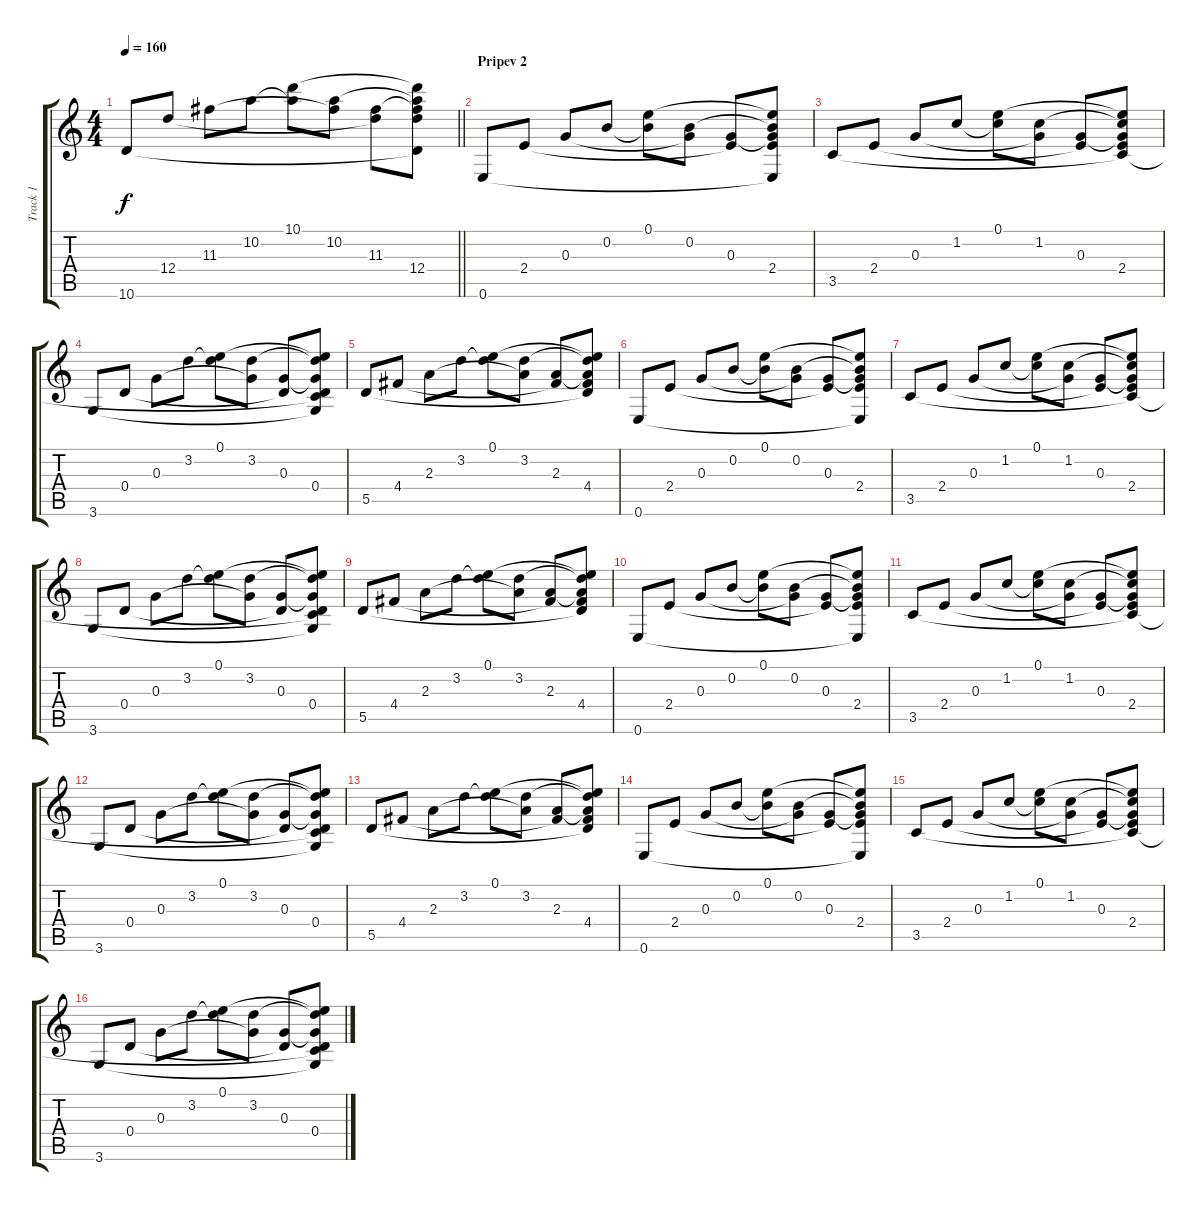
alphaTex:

\track ("Track 1" "Track 1") {instrument acousticguitarsteel}
\staff {score tabs}
\tuning (E4 B3 G3 D3 A2 E2) {hide}
\ts (4 4)
\tempo 160
\clef g2
\barLineRight lightlight
\ks c
10.6.8{dy f} 12.4.8 11.3.8 10.2.8 (10.1 10.2{t}).8 (10.2 11.3{t}).8 (11.3 12.4{t}).8 (10.1{t} 10.2{t} 11.3{t} 12.4 10.6{t}).8 |
\section ("" "Pripev 2")
0.6.8 2.4.8 0.3.8 0.2.8 (0.1 0.2{t}).8 (0.2 0.3{t}).8 (0.3 2.4{t}).8 (0.1{t} 0.2{t} 0.3{t} 2.4 0.6{t}).8 |
3.5.8 2.4.8 0.3.8 1.2.8 (0.1 1.2{t}).8 (1.2 0.3{t}).8 (0.3 2.4{t}).8 (0.1{t} 1.2{t} 0.3{t} 2.4 3.5{t}).8 |
3.6.8 0.4.8 0.3.8 3.2.8 (0.1 3.2{t}).8 (3.2 0.3{t}).8 (0.3 0.4{t}).8 (0.1{t} 3.2{t} 0.3{t} 0.4 3.5{t} 3.6{t}).8 |
5.5.8 4.4.8 2.3.8 3.2.8 (0.1 3.2{t}).8 (3.2 2.3{t}).8 (2.3 4.4{t}).8 (0.1{t} 3.2{t} 2.3{t} 4.4 5.5{t}).8 |
0.6.8 2.4.8 0.3.8 0.2.8 (0.1 0.2{t}).8 (0.2 0.3{t}).8 (0.3 2.4{t}).8 (0.1{t} 0.2{t} 0.3{t} 2.4 0.6{t}).8 |
3.5.8 2.4.8 0.3.8 1.2.8 (0.1 1.2{t}).8 (1.2 0.3{t}).8 (0.3 2.4{t}).8 (0.1{t} 1.2{t} 0.3{t} 2.4 3.5{t}).8 |
3.6.8 0.4.8 0.3.8 3.2.8 (0.1 3.2{t}).8 (3.2 0.3{t}).8 (0.3 0.4{t}).8 (0.1{t} 3.2{t} 0.3{t} 0.4 3.5{t} 3.6{t}).8 |
5.5.8 4.4.8 2.3.8 3.2.8 (0.1 3.2{t}).8 (3.2 2.3{t}).8 (2.3 4.4{t}).8 (0.1{t} 3.2{t} 2.3{t} 4.4 5.5{t}).8 |
0.6.8 2.4.8 0.3.8 0.2.8 (0.1 0.2{t}).8 (0.2 0.3{t}).8 (0.3 2.4{t}).8 (0.1{t} 0.2{t} 0.3{t} 2.4 0.6{t}).8 |
3.5.8 2.4.8 0.3.8 1.2.8 (0.1 1.2{t}).8 (1.2 0.3{t}).8 (0.3 2.4{t}).8 (0.1{t} 1.2{t} 0.3{t} 2.4 3.5{t}).8 |
3.6.8 0.4.8 0.3.8 3.2.8 (0.1 3.2{t}).8 (3.2 0.3{t}).8 (0.3 0.4{t}).8 (0.1{t} 3.2{t} 0.3{t} 0.4 3.5{t} 3.6{t}).8 |
5.5.8 4.4.8 2.3.8 3.2.8 (0.1 3.2{t}).8 (3.2 2.3{t}).8 (2.3 4.4{t}).8 (0.1{t} 3.2{t} 2.3{t} 4.4 5.5{t}).8 |
0.6.8 2.4.8 0.3.8 0.2.8 (0.1 0.2{t}).8 (0.2 0.3{t}).8 (0.3 2.4{t}).8 (0.1{t} 0.2{t} 0.3{t} 2.4 0.6{t}).8 |
3.5.8 2.4.8 0.3.8 1.2.8 (0.1 1.2{t}).8 (1.2 0.3{t}).8 (0.3 2.4{t}).8 (0.1{t} 1.2{t} 0.3{t} 2.4 3.5{t}).8 |
3.6.8 0.4.8 0.3.8 3.2.8 (0.1 3.2{t}).8 (3.2 0.3{t}).8 (0.3 0.4{t}).8 (0.1{t} 3.2{t} 0.3{t} 0.4 3.5{t} 3.6{t}).8
